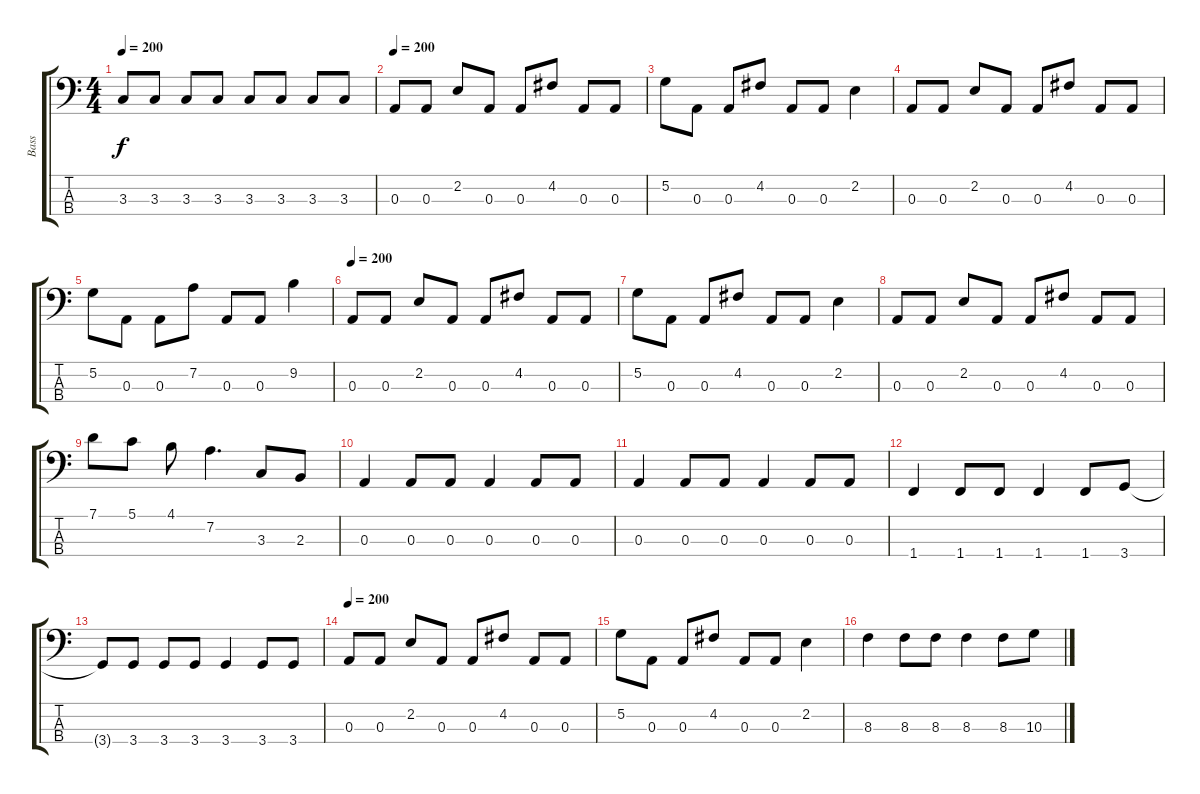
\track ("Bass" "Bass") {instrument electricbasspick}
\staff {score tabs}
\tuning (G2 D2 A1 E1) {hide}
\ts (4 4)
\tempo 200
\clef f4
\ks c
3.3.8{dy f} 3.3.8 3.3.8 3.3.8 3.3.8 3.3.8 3.3.8 3.3.8 |
\tempo 200
0.3.8 0.3.8 2.2.8 0.3.8 0.3.8 4.2.8 0.3.8 0.3.8 |
5.2.8 0.3.8 0.3.8 4.2.8 0.3.8 0.3.8 2.2.4 |
0.3.8 0.3.8 2.2.8 0.3.8 0.3.8 4.2.8 0.3.8 0.3.8 |
5.2.8 0.3.8 0.3.8 7.2.8 0.3.8 0.3.8 9.2.4 |
\tempo 200
0.3.8 0.3.8 2.2.8 0.3.8 0.3.8 4.2.8 0.3.8 0.3.8 |
5.2.8 0.3.8 0.3.8 4.2.8 0.3.8 0.3.8 2.2.4 |
0.3.8 0.3.8 2.2.8 0.3.8 0.3.8 4.2.8 0.3.8 0.3.8 |
7.1.8 5.1.8 4.1.8 7.2.4{d} 3.3.8 2.3.8 |
0.3.4 0.3.8 0.3.8 0.3.4 0.3.8 0.3.8 |
0.3.4 0.3.8 0.3.8 0.3.4 0.3.8 0.3.8 |
1.4.4 1.4.8 1.4.8 1.4.4 1.4.8 3.4.8 |
3.4{t}.8 3.4.8 3.4.8 3.4.8 3.4.4 3.4.8 3.4.8 |
\tempo 200
0.3.8 0.3.8 2.2.8 0.3.8 0.3.8 4.2.8 0.3.8 0.3.8 |
5.2.8 0.3.8 0.3.8 4.2.8 0.3.8 0.3.8 2.2.4 |
8.3.4 8.3.8 8.3.8 8.3.4 8.3.8 10.3.8
